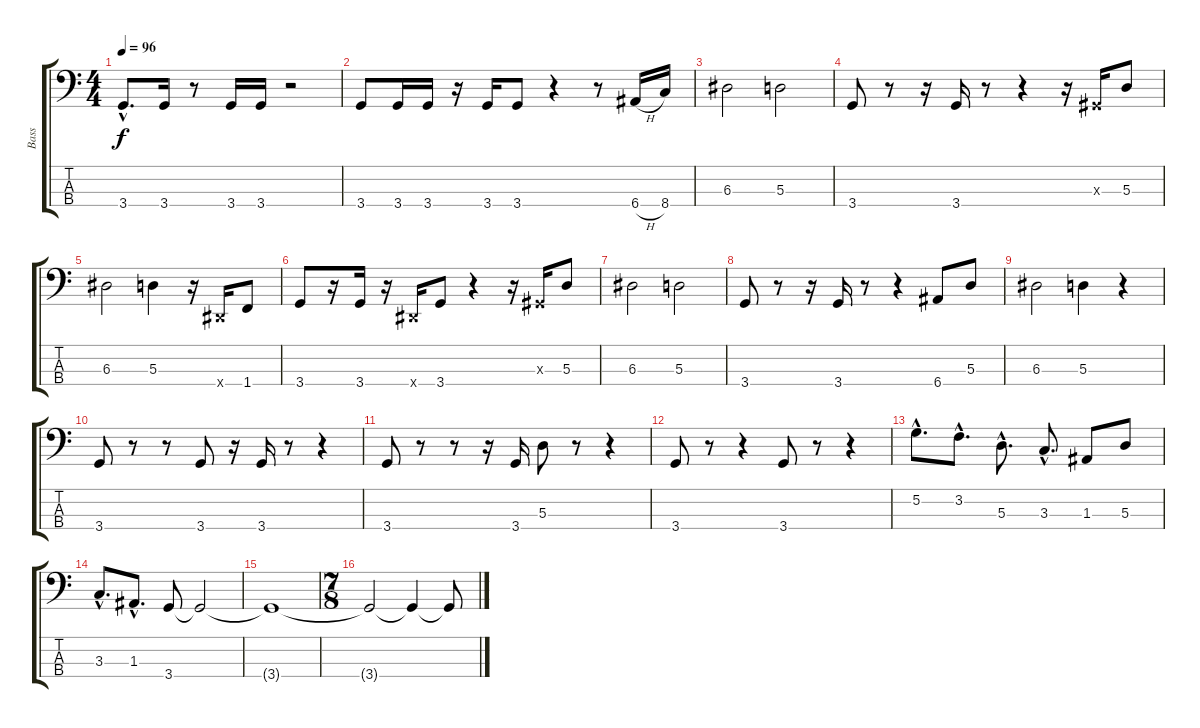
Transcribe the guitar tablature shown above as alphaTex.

\track ("Bass" "Bass") {instrument electricbassfinger}
\staff {score tabs}
\tuning (G2 D2 A1 E1) {hide}
\ts (4 4)
\tempo 96
\clef f4
\ks c
3.4{hac}.8{d dy f} 3.4.16 r.8 3.4.16 3.4.16 r.2 |
3.4.8 3.4.16 3.4.16 r.16 3.4.16 3.4.8 r.4 r.8 6.4{h}.16 8.4.16 |
6.3.2 5.3.2 |
3.4.8 r.8 r.16 3.4.16 r.8 r.4 r.16 -1.3{x}.16 5.3.8 |
6.3.2 5.3.4 r.16 -1.4{x}.16 1.4.8 |
3.4.8 r.16 3.4.16 r.16 -1.4{x}.16 3.4.8 r.4 r.16 -1.3{x}.16 5.3.8 |
6.3.2 5.3.2 |
3.4.8 r.8 r.16 3.4.16 r.8 r.4 6.4.8 5.3.8 |
6.3.2 5.3.4 r.4 |
3.4.8 r.8 r.8 3.4.8 r.16 3.4.16 r.8 r.4 |
3.4.8 r.8 r.8 r.16 3.4.16 5.3.8 r.8 r.4 |
3.4.8 r.8 r.4 3.4.8 r.8 r.4 |
5.2{hac}.8{d} 3.2{hac}.8{d} 5.3{hac}.8{d} 3.3{hac}.8{d} 1.3.8 5.3.8 |
3.3{hac}.8{d} 1.3{hac}.8{d} 3.4.8 3.4{t}.2 |
3.4{t}.1 |
\ts (7 8)
3.4{t}.2 3.4{t}.4 3.4{t}.8
